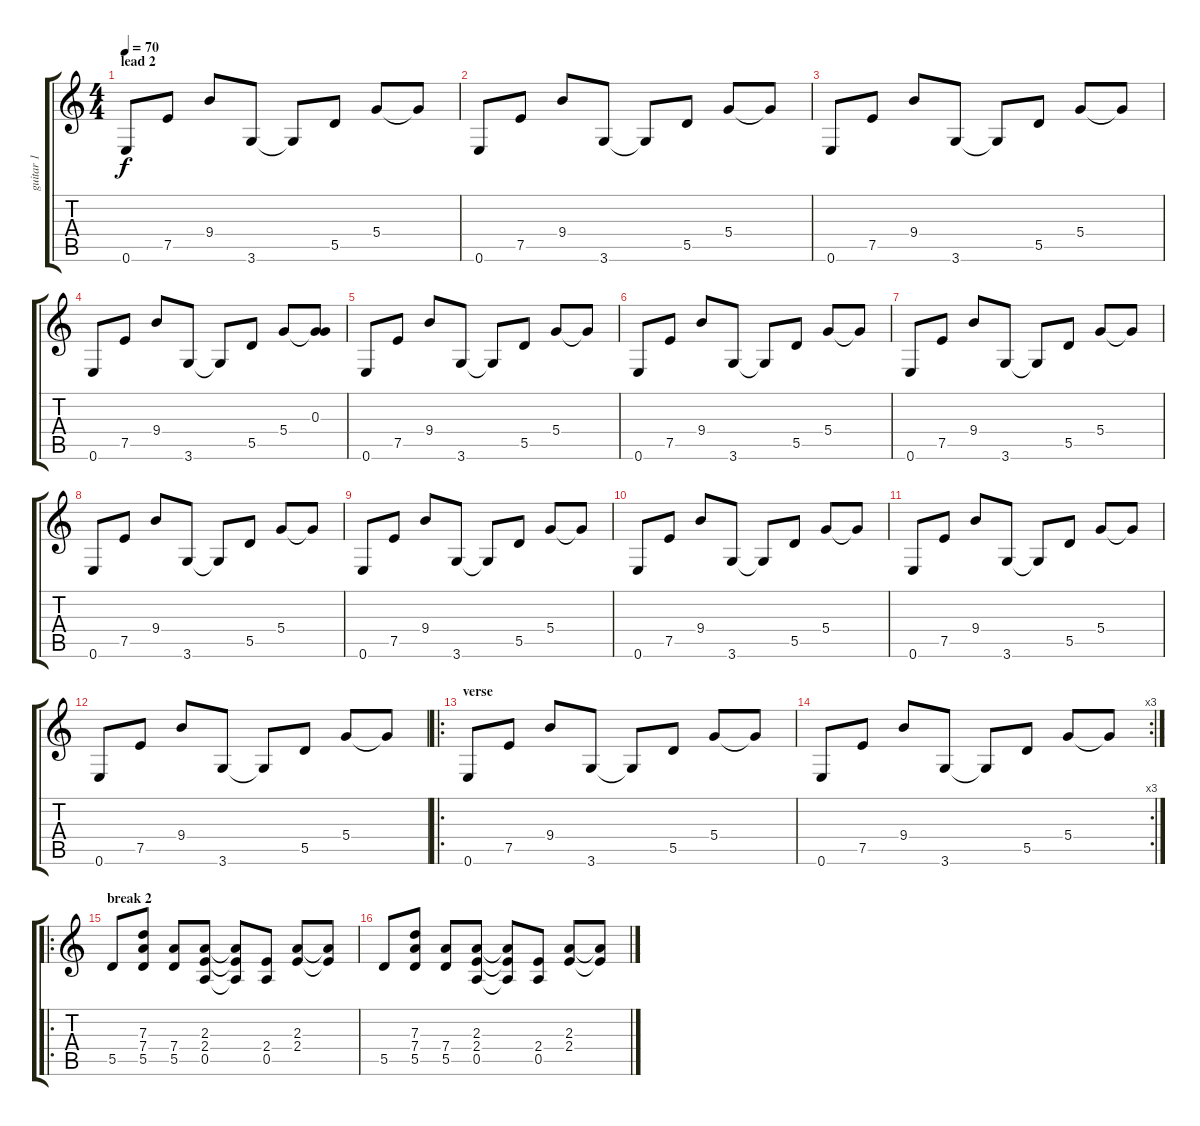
\track ("guitar 1" "guitar 1") {instrument electricguitarjazz}
\staff {score tabs}
\tuning (E4 B3 G3 D3 A2 E2) {hide}
\ts (4 4)
\section ("" "lead 2")
\tempo 70
\clef g2
\ks c
0.6.8{dy f} 7.5.8 9.4.8 3.6.8 3.6{t}.8 5.5.8 5.4.8 5.4{t}.8 |
0.6.8 7.5.8 9.4.8 3.6.8 3.6{t}.8 5.5.8 5.4.8 5.4{t}.8 |
0.6.8 7.5.8 9.4.8 3.6.8 3.6{t}.8 5.5.8 5.4.8 5.4{t}.8 |
0.6.8 7.5.8 9.4.8 3.6.8 3.6{t}.8 5.5.8 5.4.8 (0.3 5.4{t}).8 |
0.6.8 7.5.8 9.4.8 3.6.8 3.6{t}.8 5.5.8 5.4.8 5.4{t}.8 |
0.6.8 7.5.8 9.4.8 3.6.8 3.6{t}.8 5.5.8 5.4.8 5.4{t}.8 |
0.6.8 7.5.8 9.4.8 3.6.8 3.6{t}.8 5.5.8 5.4.8 5.4{t}.8 |
0.6.8 7.5.8 9.4.8 3.6.8 3.6{t}.8 5.5.8 5.4.8 5.4{t}.8 |
0.6.8 7.5.8 9.4.8 3.6.8 3.6{t}.8 5.5.8 5.4.8 5.4{t}.8 |
0.6.8 7.5.8 9.4.8 3.6.8 3.6{t}.8 5.5.8 5.4.8 5.4{t}.8 |
0.6.8 7.5.8 9.4.8 3.6.8 3.6{t}.8 5.5.8 5.4.8 5.4{t}.8 |
0.6.8 7.5.8 9.4.8 3.6.8 3.6{t}.8 5.5.8 5.4.8 5.4{t}.8 |
\ro
\section ("" "verse ")
0.6.8 7.5.8 9.4.8 3.6.8 3.6{t}.8 5.5.8 5.4.8 5.4{t}.8 |
\rc 3
0.6.8 7.5.8 9.4.8 3.6.8 3.6{t}.8 5.5.8 5.4.8 5.4{t}.8 |
\ro
\section ("" "break 2")
5.5.8 (7.3 7.4 5.5).8 (7.4 5.5).8 (2.3 2.4 0.5).8 (2.3{t} 2.4{t} 0.5{t}).8 (2.4 0.5).8 (2.3 2.4).8 (2.3{t} 2.4{t}).8 |
5.5.8 (7.3 7.4 5.5).8 (7.4 5.5).8 (2.3 2.4 0.5).8 (2.3{t} 2.4{t} 0.5{t}).8 (2.4 0.5).8 (2.3 2.4).8 (2.3{t} 2.4{t}).8
